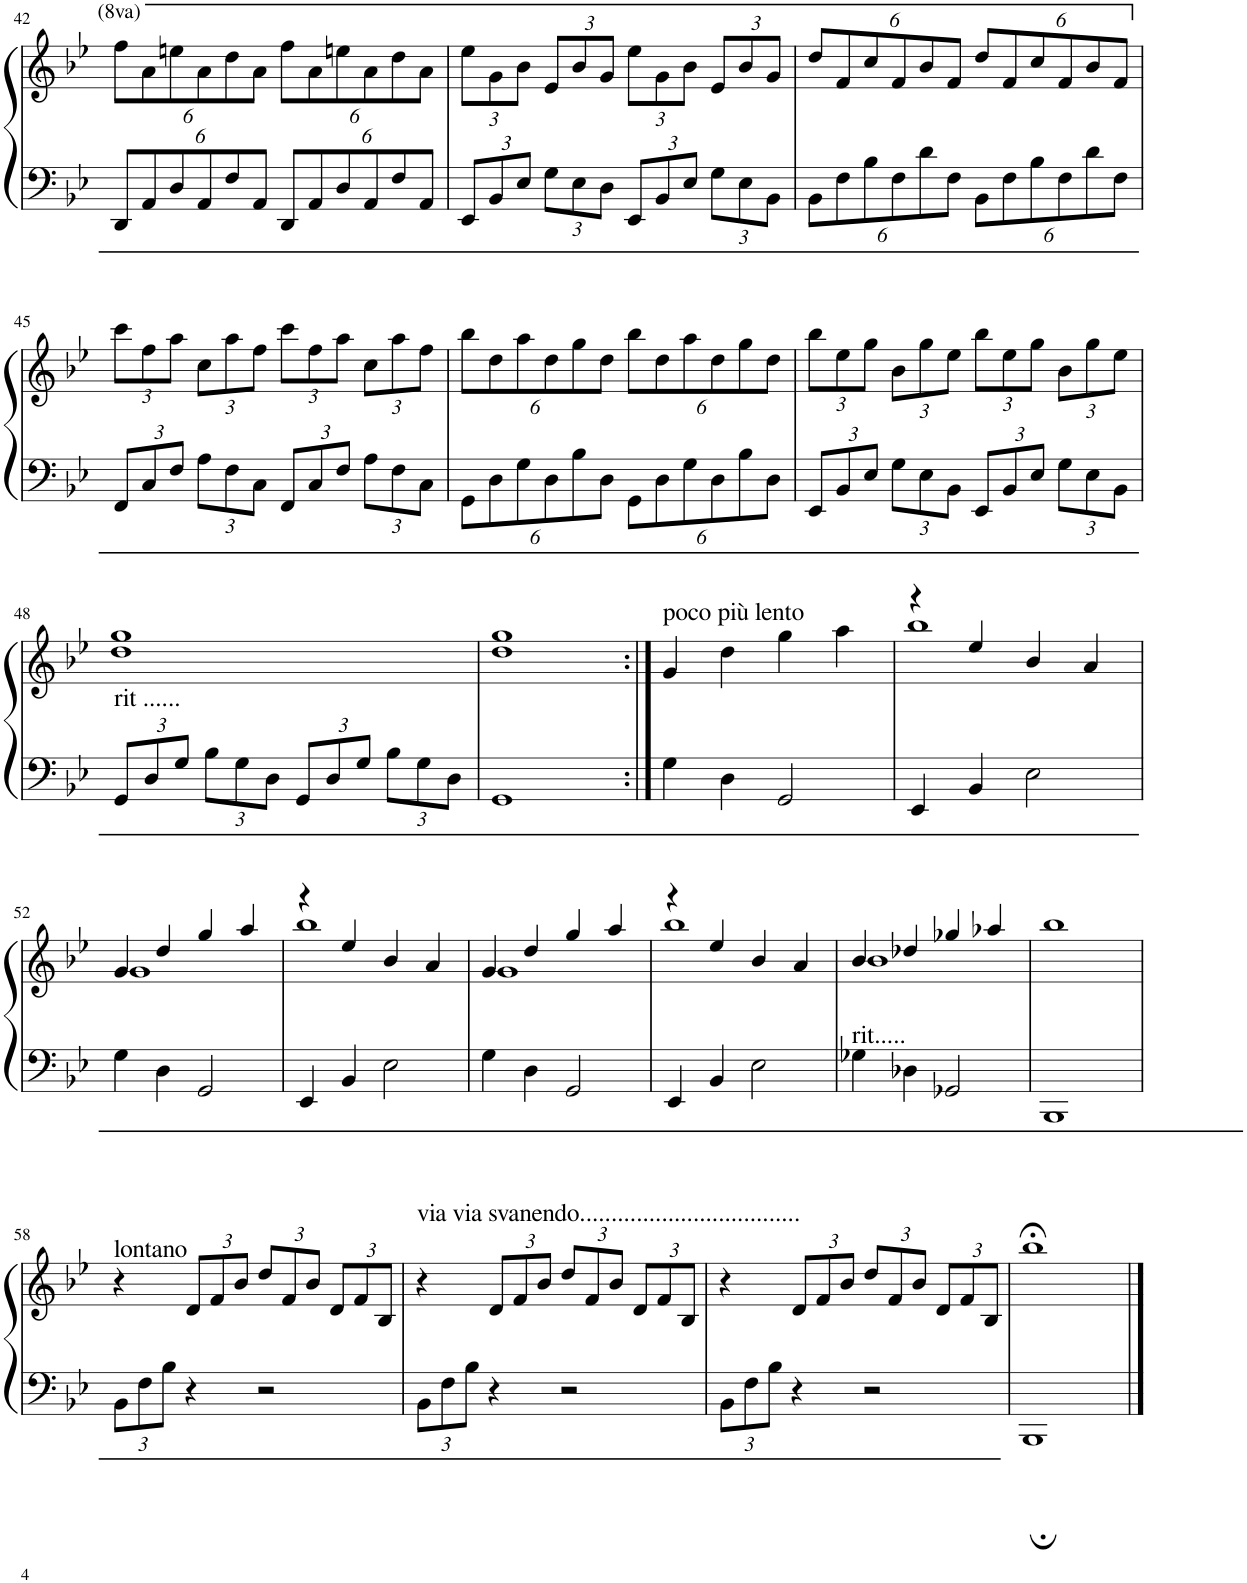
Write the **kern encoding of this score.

**kern	**kern
*part1	*part1
*staff2	*staff1
*I"Piano	*
*I'Pno	*
!!LO:PB:g=z
*clefF4	*clefG2
*k[b-e-]	*k[b-e-]
*M4/4	*M4/4
*Xbrackettup	*Xbrackettup
=42	=42
12DD/L	12fff\L
12AA/	12aa\
12D/	12eeen\
12AA/	12aa\
12F/	12ddd\
12AA/J	12aa\J
12DD/L	12fff\L
12AA/	12aa\
12D/	12eeen\
12AA/	12aa\
12F/	12ddd\
12AA/J	12aa\J
=43	=43
12EE-/L	12eee-\L
12BB-/	12gg\
12E-/J	12bb-\J
12G\L	12ee-/L
12E-\	12bb-/
12D\J	12gg/J
12EE-/L	12eee-\L
12BB-/	12gg\
12E-/J	12bb-\J
12G\L	12ee-/L
12E-\	12bb-/
12BB-\J	12gg/J
=44	=44
12BB-\L	12ddd/L
12F\	12ff/
12B-\	12ccc/
12F\	12ff/
12d\	12bb-/
12F\J	12ff/J
12BB-\L	12ddd/L
12F\	12ff/
12B-\	12ccc/
12F\	12ff/
12d\	12bb-/
12F\J	12ff/J
!!LO:LB:g=z
=45	=45
12FF/L	12ccc\L
12C/	12ff\
12F/J	12aa\J
12A\L	12cc\L
12F\	12aa\
12C\J	12ff\J
12FF/L	12ccc\L
12C/	12ff\
12F/J	12aa\J
12A\L	12cc\L
12F\	12aa\
12C\J	12ff\J
=46	=46
12GG\L	12bb-\L
12D\	12dd\
12G\	12aa\
12D\	12dd\
12B-\	12gg\
12D\J	12dd\J
12GG\L	12bb-\L
12D\	12dd\
12G\	12aa\
12D\	12dd\
12B-\	12gg\
12D\J	12dd\J
=47	=47
12EE-/L	12bb-\L
12BB-/	12ee-\
12E-/J	12gg\J
12G\L	12b-\L
12E-\	12gg\
12BB-\J	12ee-\J
12EE-/L	12bb-\L
12BB-/	12ee-\
12E-/J	12gg\J
12G\L	12b-\L
12E-\	12gg\
12BB-\J	12ee-\J
!!LO:LB:g=z
=48	=48
*	*^
!LO:TX:a:t=rit ......	!	!
12GG/L	1gg	1dd
12D/	.	.
12G/J	.	.
12B-\L	.	.
12G\	.	.
12D\J	.	.
12GG/L	.	.
12D/	.	.
12G/J	.	.
12B-\L	.	.
12G\	.	.
12D\J	.	.
=49	=49	=49
1GG	1gg	1dd
=50:|!	=50:|!	=50:|!
!	!LO:TX:a:t=poco più lento	!
*	*v	*v
4G\	4g/
4D\	4dd\
2GG/	4gg\
.	4aa\
=51	=51
*	*^
4EE-/	4r	1bb-
4BB-/	4ee-/	.
2E-\	4b-/	.
.	4a/	.
!!LO:LB:g=z	!!
=52	=52	=52
4G\	4g/	1g
4D\	4dd/	.
2GG/	4gg/	.
.	4aa/	.
=53	=53	=53
4EE-/	4r	1bb-
4BB-/	4ee-/	.
2E-\	4b-/	.
.	4a/	.
=54	=54	=54
4G\	4g/	1g
4D\	4dd/	.
2GG/	4gg/	.
.	4aa/	.
=55	=55	=55
4EE-/	4r	1bb-
4BB-/	4ee-/	.
2E-\	4b-/	.
.	4a/	.
=56	=56	=56
!LO:TX:a:t=rit.....	!	!
4G-X\	4b-/	1b-
4D-X\	4dd-X/	.
2GG-X/	4gg-X/	.
.	4aa-X/	.
*	*v	*v
=57	=57
1BBB-	1bb-
!!LO:LB:g=z
=58	=58
!	!LO:TX:a:t=lontano
12BB-\L	4r
12F\	.
12B-\J	.
4r	12d/L
.	12f/
.	12b-/J
2r	12dd/L
.	12f/
.	12b-/J
.	12d/L
.	12f/
.	12B-/J
=59	=59
!	!LO:TX:a:t=via via svanendo...................................
12BB-\L	4r
12F\	.
12B-\J	.
4r	12d/L
.	12f/
.	12b-/J
2r	12dd/L
.	12f/
.	12b-/J
.	12d/L
.	12f/
.	12B-/J
=60	=60
12BB-\L	4r
12F\	.
12B-\J	.
4r	12d/L
.	12f/
.	12b-/J
2r	12dd/L
.	12f/
.	12b-/J
.	12d/L
.	12f/
.	12B-/J
=61	=61
1BBB-;	1bb-;<
==	==
*-	*-
